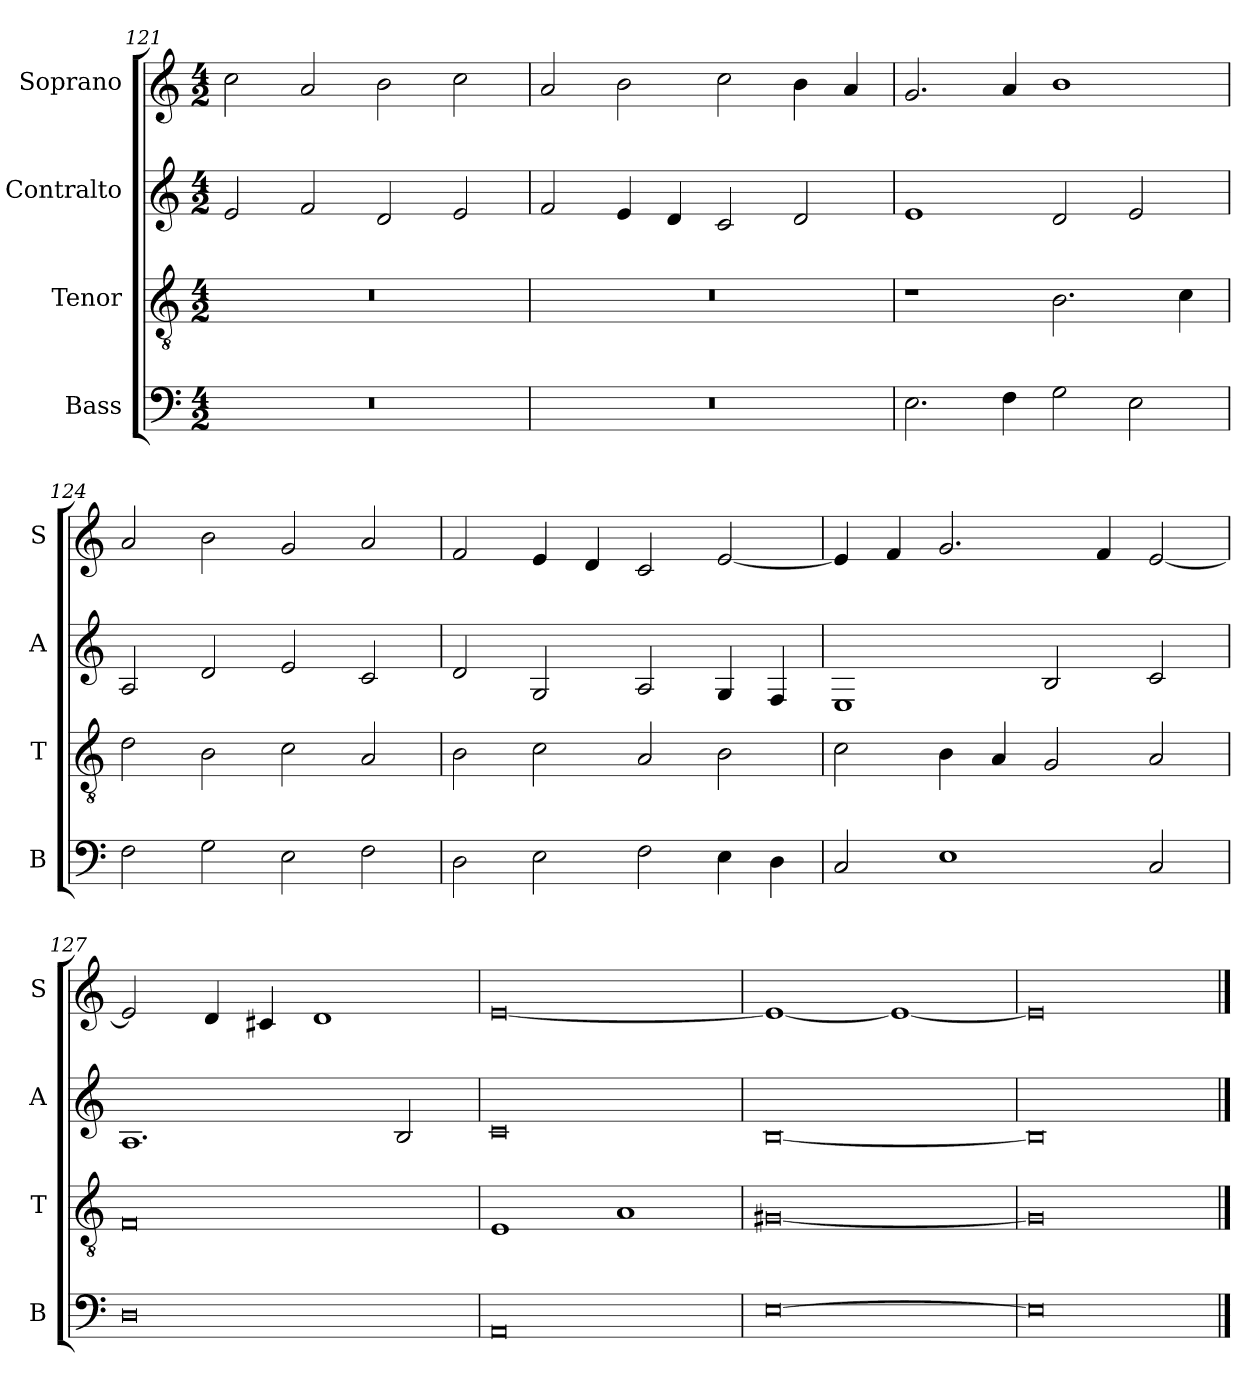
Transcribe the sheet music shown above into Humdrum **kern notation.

**kern	**kern	**kern	**kern
*part4	*part3	*part2	*part1
*staff4	*staff3	*staff2	*staff1
*I"Bass	*I"Tenor	*I"Contralto	*I"Soprano
*I'B	*I'T	*I'A	*I'S
*clefF4	*clefGv2	*clefG2	*clefG2
*k[]	*k[]	*k[]	*k[]
*E:phr	*E:phr	*E:phr	*E:phr
*M4/2	*M4/2	*M4/2	*M4/2
=121	=121	=121	=121
0r	0r	2e	2cc
.	.	2f	2a
.	.	2d	2b
.	.	2e	2cc
=122	=122	=122	=122
0r	0r	2f	2a
.	.	4e	2b
.	.	4d	.
.	.	2c	2cc
.	.	2d	4b
.	.	.	4a
=123	=123	=123	=123
2.E	1r	1e	2.g
4F	.	.	4a
2G	2.B	2d	1b
2E	.	2e	.
.	4c	.	.
=124	=124	=124	=124
2F	2d	2A	2a
2G	2B	2d	2b
2E	2c	2e	2g
2F	2A	2c	2a
=125	=125	=125	=125
2D	2B	2d	2f
2E	2c	2G	4e
.	.	.	4d
2F	2A	2A	2c
4E	2B	4G	[2e
4D	.	4F	.
=126	=126	=126	=126
2C	2c	1E	4e]
.	.	.	4f
1E	4B	.	2.g
.	4A	.	.
.	2G	2B	.
.	.	.	4f
2C	2A	2c	[2e
=127	=127	=127	=127
0D	0F	1.A	2e]
.	.	.	4d
.	.	.	4c#X
.	.	.	1d
.	.	2B	.
=128	=128	=128	=128
0AA	1E	0c	[0e
.	1A	.	.
=129	=129	=129	=129
[0E	[0G#X	[0B	1e_
.	.	.	1e_
=130	=130	=130	=130
0E]	0G#]	0B]	0e]
==	==	==	==
*-	*-	*-	*-
